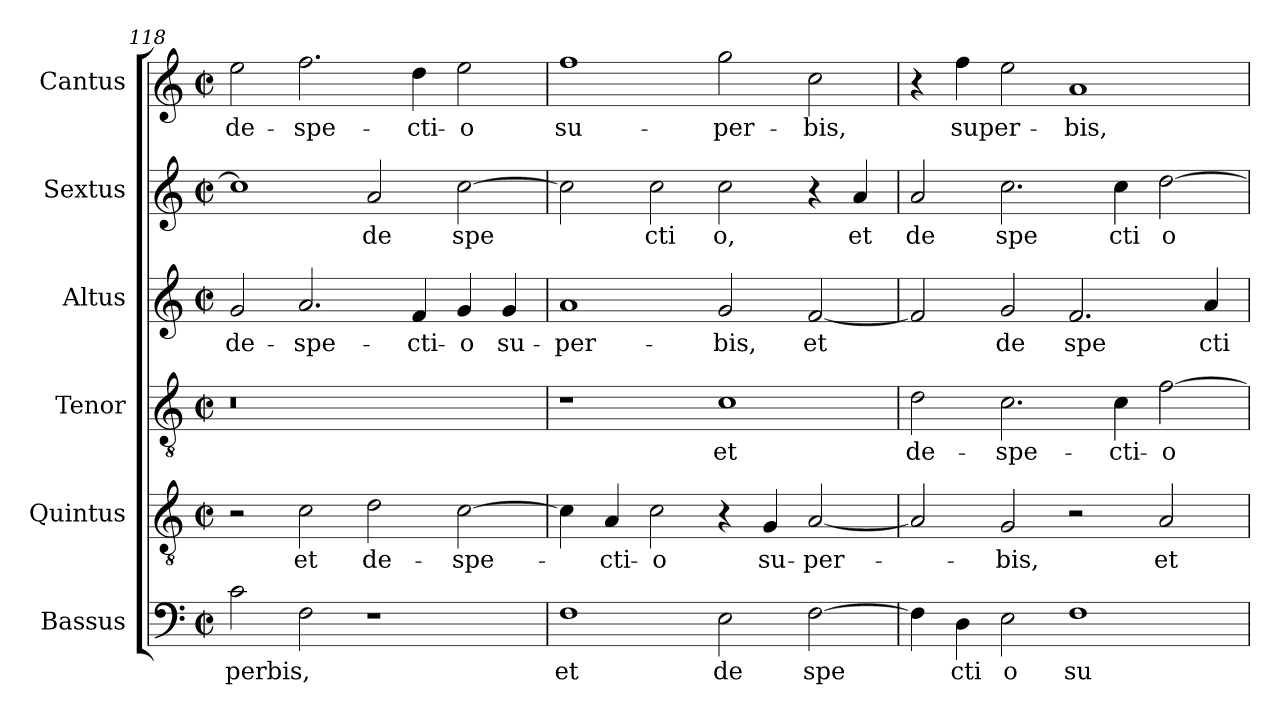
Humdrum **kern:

**kern	**text	**kern	**text	**kern	**text	**kern	**text	**kern	**text	**kern	**text
*part6	*part6	*part5	*part5	*part4	*part4	*part3	*part3	*part2	*part2	*part1	*part1
*staff6	*staff6	*staff5	*staff5	*staff4	*staff4	*staff3	*staff3	*staff2	*staff2	*staff1	*staff1
*I"Bassus	*	*I"Quintus	*	*I"Tenor	*	*I"Altus	*	*I"Sextus	*	*I"Cantus	*
*clefF4	*	*clefGv2	*	*clefGv2	*	*clefG2	*	*clefG2	*	*clefG2	*
*M2/2	*	*M2/2	*	*M2/2	*	*M2/2	*	*M2/2	*	*M2/2	*
*met(c|)	*	*met(c|)	*	*met(c|)	*	*met(c|)	*	*met(c|)	*	*met(c|)	*
=118	=118	=118	=118	=118	=118	=118	=118	=118	=118	=118	=118
!	!LO:LY:b	!	!	!	!	!	!LO:LY:b:cj	!	!	!	!LO:LY:b:cj
2c\	perbis,	2r	.	0r	.	2g/	de-	1cc]	.	2ee\	de-
!	!	!	!LO:LY:b:cj	!	!	!	!LO:LY:b:cj	!	!	!	!LO:LY:b:cj
2F\	.	2c\	et	.	.	2.a/	-spe-	.	.	2.ff\	-spe-
!	!	!	!LO:LY:b:cj	!	!	!	!	!	!LO:LY:b:cj	!	!
1r	.	2d\	de-	.	.	.	.	2a/	de	.	.
!	!	!	!	!	!	!	!LO:LY:b:cj	!	!	!	!LO:LY:b:cj
.	.	.	.	.	.	4f/	-cti-	.	.	4dd\	-cti-
!	!	!	!LO:LY:b	!	!	!	!LO:LY:b:cj	!	!LO:LY:b	!	!LO:LY:b:cj
.	.	[>2c\	-spe-	.	.	4g/	-o	[>2cc\	spe	2ee\	-o
!	!	!	!	!	!	!	!LO:LY:b:cj	!	!	!	!
.	.	.	.	.	.	4g/	su-	.	.	.	.
=119	=119	=119	=119	=119	=119	=119	=119	=119	=119	=119	=119
!	!LO:LY:b:cj	!	!	!	!	!	!LO:LY:b:cj	!	!	!	!LO:LY:b:cj
1F	et	4c\]	.	1r	.	1a	-per-	2cc\]	.	1ff	su-
!	!	!	!LO:LY:b:cj	!	!	!	!	!	!	!	!
.	.	4A/	-cti-	.	.	.	.	.	.	.	.
!	!	!	!LO:LY:b:cj	!	!	!	!	!	!LO:LY:b:cj	!	!
.	.	2c\	-o	.	.	.	.	2cc\	cti	.	.
!	!LO:LY:b:cj	!	!	!	!LO:LY:b:cj	!	!LO:LY:b:cj	!	!LO:LY:b:cj	!	!LO:LY:b:cj
2E\	de	4r	.	1c	et	2g/	-bis,	2cc\	o,	2gg\	-per-
!	!	!	!LO:LY:b:cj	!	!	!	!	!	!	!	!
.	.	4G/	su-	.	.	.	.	.	.	.	.
!	!LO:LY:b	!	!LO:LY:b	!	!	!	!LO:LY:b:cj	!	!	!	!LO:LY:b:cj
[>2F\	spe	[>2A/	-per-	.	.	[>2f/	et	4r	.	2cc\	-bis,
!	!	!	!	!	!	!	!	!	!LO:LY:b:cj	!	!
.	.	.	.	.	.	.	.	4a/	et	.	.
!!LO:LB:g=z
=120	=120	=120	=120	=120	=120	=120	=120	=120	=120	=120	=120
!	!	!	!	!	!LO:LY:b:cj	!	!	!	!LO:LY:b:cj	!	!
4F\]	.	2A/]	.	2d\	de-	2f/]	.	2a/	de	4r	.
!	!LO:LY:b:cj	!	!	!	!	!	!	!	!	!	!LO:LY:b
4D\	cti	.	.	.	.	.	.	.	.	4ff\	super-
!	!LO:LY:b:cj	!	!LO:LY:b:cj	!	!LO:LY:b:cj	!	!LO:LY:b:cj	!	!LO:LY:b:cj	!	!
2E\	o	2G/	-bis,	2.c\	-spe-	2g/	de	2.cc\	spe	2ee\	.
!	!LO:LY:b:cj	!	!	!	!	!	!LO:LY:b:cj	!	!	!	!LO:LY:b:cj
1F	su	2r	.	.	.	2.f/	spe	.	.	1a	-bis,
!	!	!	!	!	!LO:LY:b:cj	!	!	!	!LO:LY:b:cj	!	!
.	.	.	.	4c\	-cti-	.	.	4cc\	cti	.	.
!	!	!	!LO:LY:b:cj	!	!LO:LY:b:cj	!	!	!	!LO:LY:b:cj	!	!
.	.	2A/	et	[>2f\	-o	.	.	[>2dd\	o	.	.
!	!	!	!	!	!	!	!LO:LY:b:cj	!	!	!	!
.	.	.	.	.	.	4a/	cti	.	.	.	.
=	=	=	=	=	=	=	=	=	=	=	=
*-	*-	*-	*-	*-	*-	*-	*-	*-	*-	*-	*-
